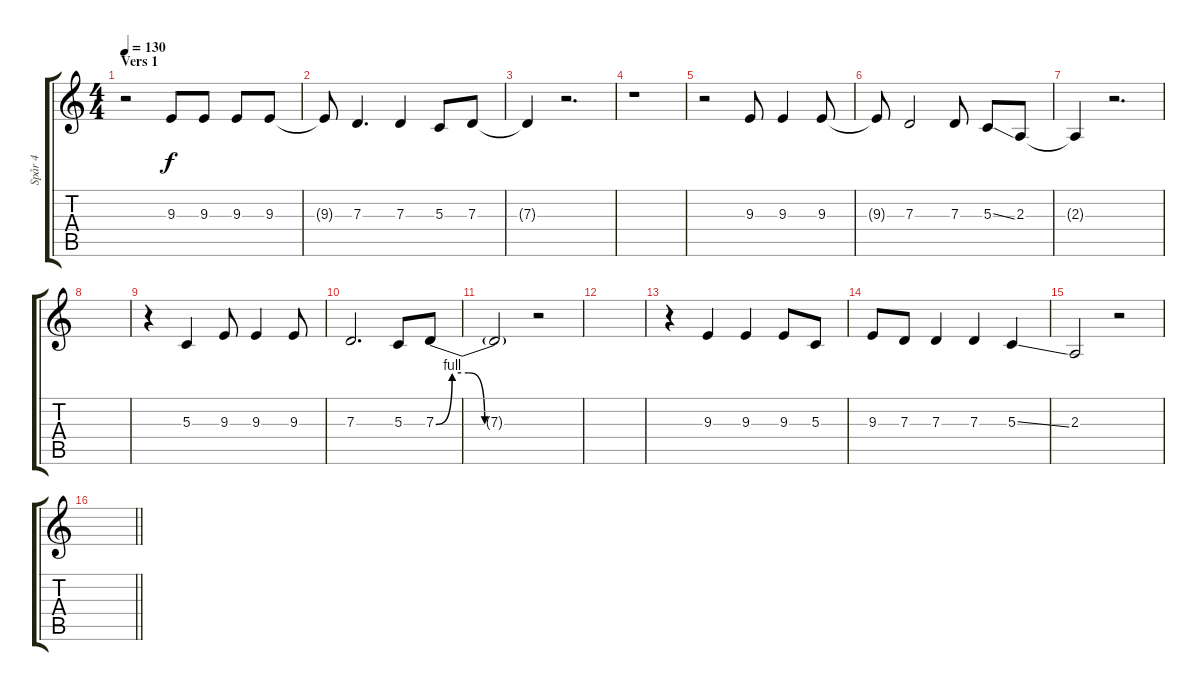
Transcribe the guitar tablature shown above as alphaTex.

\track ("Spår 4" "Spår 4") {instrument lead2sawtooth}
\staff {score tabs}
\tuning (E4 B3 G3 D3 A2 E2) {hide}
\ts (4 4)
\section ("" "Vers 1")
\tempo 130
\clef g2
\ks c
r.2{dy f} 9.3.8 9.3.8 9.3.8 9.3.8 |
9.3{t}.8 7.3.4{d} 7.3.4 5.3.8 7.3.8 |
7.3{t}.4 r.2{d} |
r.1 |
r.2 9.3.8 9.3.4 9.3.8 |
9.3{t}.8 7.3.2 7.3.8 5.3{ss}.8 2.3.8 |
2.3{t}.4 r.2{d} |
|
r.4 5.3.4 9.3.8 9.3.4 9.3.8 |
7.3.2{d} 5.3.8 7.3{be (custom 0 0 10 4 20 4 30 0 60 0)}.8 |
7.3{t}.2 r.2 |
|
r.4 9.3.4 9.3.4 9.3.8 5.3.8 |
9.3.8 7.3.8 7.3.4 7.3.4 5.3{ss}.4 |
2.3.2 r.2 |
\barLineRight lightlight
